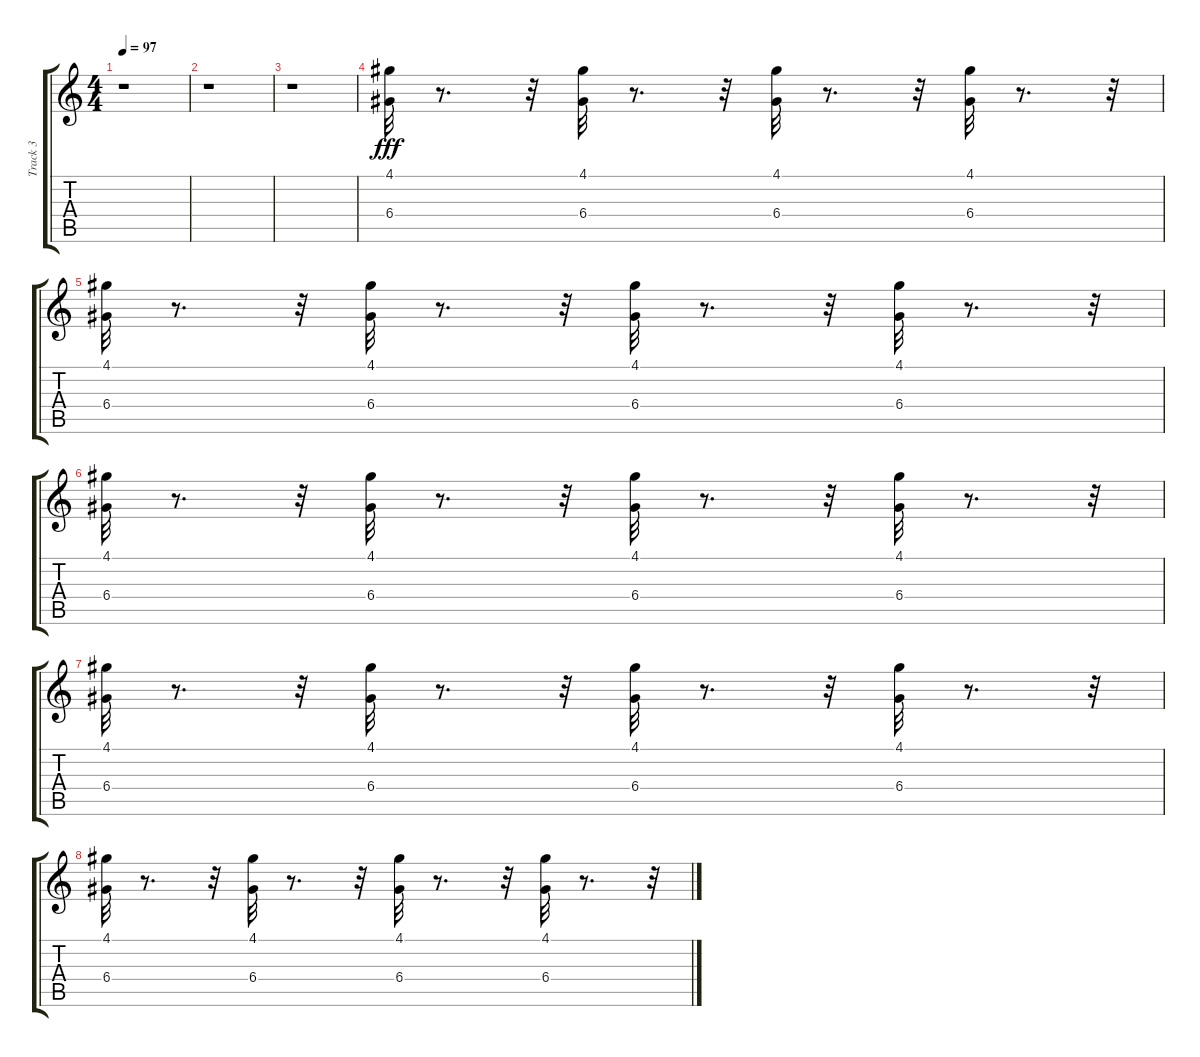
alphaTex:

\track ("Track 3" "Track 3") {instrument acousticbass}
\staff {score tabs}
\tuning (E4 B3 G3 D3 A2 E2) {hide}
\ts (4 4)
\tempo 97
\clef g2
\ks c
r.1{dy fff} |
r.1 |
r.1 |
(4.1 6.4).32 r.8{d} r.32 (4.1 6.4).32 r.8{d} r.32 (4.1 6.4).32 r.8{d} r.32 (4.1 6.4).32 r.8{d} r.32 |
(4.1 6.4).32 r.8{d} r.32 (4.1 6.4).32 r.8{d} r.32 (4.1 6.4).32 r.8{d} r.32 (4.1 6.4).32 r.8{d} r.32 |
(4.1 6.4).32 r.8{d} r.32 (4.1 6.4).32 r.8{d} r.32 (4.1 6.4).32 r.8{d} r.32 (4.1 6.4).32 r.8{d} r.32 |
(4.1 6.4).32 r.8{d} r.32 (4.1 6.4).32 r.8{d} r.32 (4.1 6.4).32 r.8{d} r.32 (4.1 6.4).32 r.8{d} r.32 |
(4.1 6.4).32 r.8{d} r.32 (4.1 6.4).32 r.8{d} r.32 (4.1 6.4).32 r.8{d} r.32 (4.1 6.4).32 r.8{d} r.32
